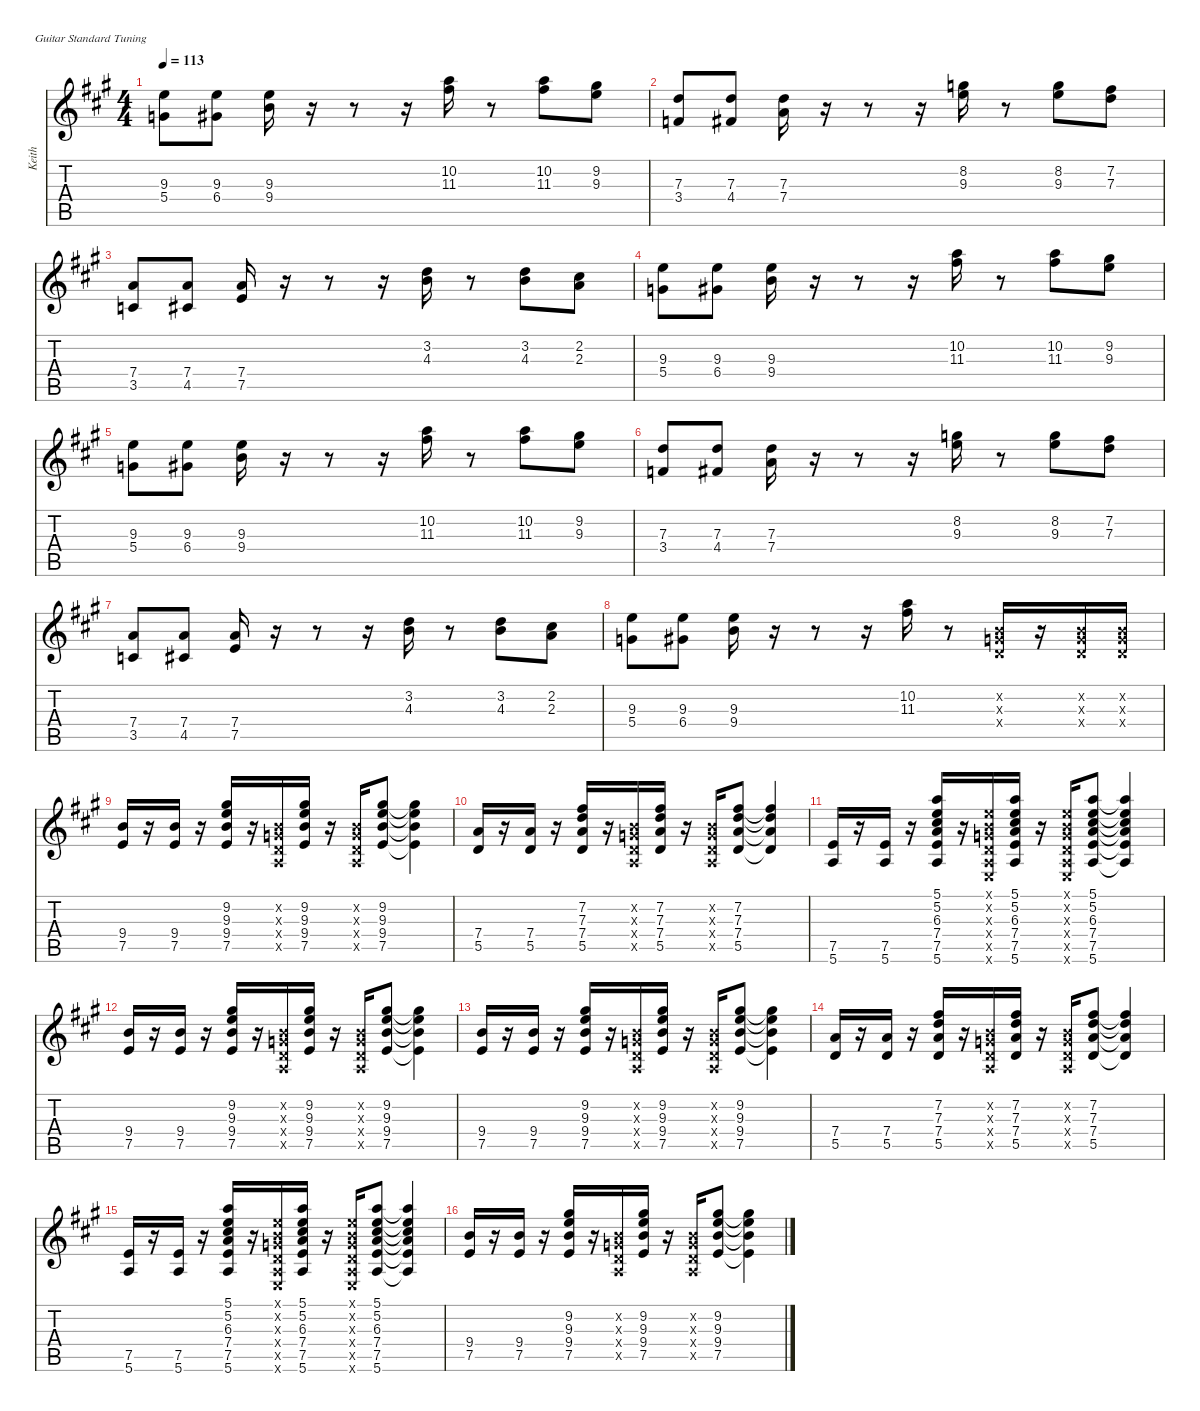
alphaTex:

\defaultSystemsLayout 4
\hideDynamics
\bracketExtendMode nobrackets
\otherSystemsTrackNameOrientation horizontal
\track ("Keith Richards" "Keith") {instrument overdrivenguitar}
\staff {score tabs}
\tuning (E4 B3 G3 D3 A2 E2)
\ts (4 4)
\tempo 113
\clef g2
\ks a
(5.4 9.3).8{dy mf} (6.4 9.3).8 (9.4 9.3).16 r.16 r.8 r.16 (11.3 10.2).16 r.8 (11.3 10.2).8 (9.3 9.2).8 |
(3.4 7.3).8 (4.4 7.3).8 (7.4 7.3).16 r.16 r.8 r.16 (9.3 8.2).16 r.8 (9.3 8.2).8 (7.3 7.2).8 |
(3.5 7.4).8 (4.5 7.4).8 (7.5 7.4).16 r.16 r.8 r.16 (4.3 3.2).16 r.8 (4.3 3.2).8 (2.3 2.2).8 |
(5.4 9.3).8 (6.4 9.3).8 (9.4 9.3).16 r.16 r.8 r.16 (11.3 10.2).16 r.8 (11.3 10.2).8 (9.3 9.2).8 |
(5.4 9.3).8 (6.4 9.3).8 (9.4 9.3).16 r.16 r.8 r.16 (11.3 10.2).16 r.8 (11.3 10.2).8 (9.3 9.2).8 |
(3.4 7.3).8 (4.4 7.3).8 (7.4 7.3).16 r.16 r.8 r.16 (9.3 8.2).16 r.8 (9.3 8.2).8 (7.3 7.2).8 |
(3.5 7.4).8 (4.5 7.4).8 (7.5 7.4).16 r.16 r.8 r.16 (4.3 3.2).16 r.8 (4.3 3.2).8 (2.3 2.2).8 |
(5.4 9.3).8 (6.4 9.3).8 (9.4 9.3).16 r.16 r.8 r.16 (11.3 10.2).16 r.8 (0.4{x} 0.3{x} 0.2{x}).16 r.16 (0.4{x} 0.3{x} 0.2{x}).16 (0.4{x} 0.3{x} 0.2{x}).16 |
(7.5 9.4).16 r.16 (7.5 9.4).16 r.16 (7.5 9.4 9.3 9.2).16 r.16 (0.5{x} 0.4{x} 0.3{x} 0.2{x}).16 (7.5 9.4 9.3 9.2).16 r.16 (0.5{x} 0.4{x} 0.3{x} 0.2{x}).16 (7.5 9.4 9.3 9.2).8 (7.5{t} 9.4{t} 9.3{t} 9.2{t}).4 |
(5.5 7.4).16 r.16 (5.5 7.4).16 r.16 (5.5 7.4 7.3 7.2).16 r.16 (0.5{x} 0.4{x} 0.3{x} 0.2{x}).16 (5.5 7.4 7.3 7.2).16 r.16 (0.5{x} 0.4{x} 0.3{x} 0.2{x}).16 (5.5 7.4 7.3 7.2).8 (5.5{t} 7.4{t} 7.3{t} 7.2{t}).4 |
(5.6 7.5).16 r.16 (5.6 7.5).16 r.16 (5.6 7.5 7.4 6.3 5.2 5.1).16 r.16 (0.6{x} 0.5{x} 0.4{x} 0.3{x} 0.2{x} 0.1{x}).16 (5.6 7.5 7.4 6.3 5.2 5.1).16 r.16 (0.6{x} 0.5{x} 0.4{x} 0.3{x} 0.2{x} 0.1{x}).16 (5.6 7.5 7.4 6.3 5.2 5.1).8 (5.6{t} 7.5{t} 7.4{t} 6.3{t} 5.2{t} 5.1{t}).4 |
(7.5 9.4).16 r.16 (7.5 9.4).16 r.16 (7.5 9.4 9.3 9.2).16 r.16 (0.5{x} 0.4{x} 0.3{x} 0.2{x}).16 (7.5 9.4 9.3 9.2).16 r.16 (0.5{x} 0.4{x} 0.3{x} 0.2{x}).16 (7.5 9.4 9.3 9.2).8 (7.5{t} 9.4{t} 9.3{t} 9.2{t}).4 |
(7.5 9.4).16 r.16 (7.5 9.4).16 r.16 (7.5 9.4 9.3 9.2).16 r.16 (0.5{x} 0.4{x} 0.3{x} 0.2{x}).16 (7.5 9.4 9.3 9.2).16 r.16 (0.5{x} 0.4{x} 0.3{x} 0.2{x}).16 (7.5 9.4 9.3 9.2).8 (7.5{t} 9.4{t} 9.3{t} 9.2{t}).4 |
(5.5 7.4).16 r.16 (5.5 7.4).16 r.16 (5.5 7.4 7.3 7.2).16 r.16 (0.5{x} 0.4{x} 0.3{x} 0.2{x}).16 (5.5 7.4 7.3 7.2).16 r.16 (0.5{x} 0.4{x} 0.3{x} 0.2{x}).16 (5.5 7.4 7.3 7.2).8 (5.5{t} 7.4{t} 7.3{t} 7.2{t}).4 |
(5.6 7.5).16 r.16 (5.6 7.5).16 r.16 (5.6 7.5 7.4 6.3 5.2 5.1).16 r.16 (0.6{x} 0.5{x} 0.4{x} 0.3{x} 0.2{x} 0.1{x}).16 (5.6 7.5 7.4 6.3 5.2 5.1).16 r.16 (0.6{x} 0.5{x} 0.4{x} 0.3{x} 0.2{x} 0.1{x}).16 (5.6 7.5 7.4 6.3 5.2 5.1).8 (5.6{t} 7.5{t} 7.4{t} 6.3{t} 5.2{t} 5.1{t}).4 |
(7.5 9.4).16 r.16 (7.5 9.4).16 r.16 (7.5 9.4 9.3 9.2).16 r.16 (0.5{x} 0.4{x} 0.3{x} 0.2{x}).16 (7.5 9.4 9.3 9.2).16 r.16 (0.5{x} 0.4{x} 0.3{x} 0.2{x}).16 (7.5 9.4 9.3 9.2).8 (7.5{t} 9.4{t} 9.3{t} 9.2{t}).4
